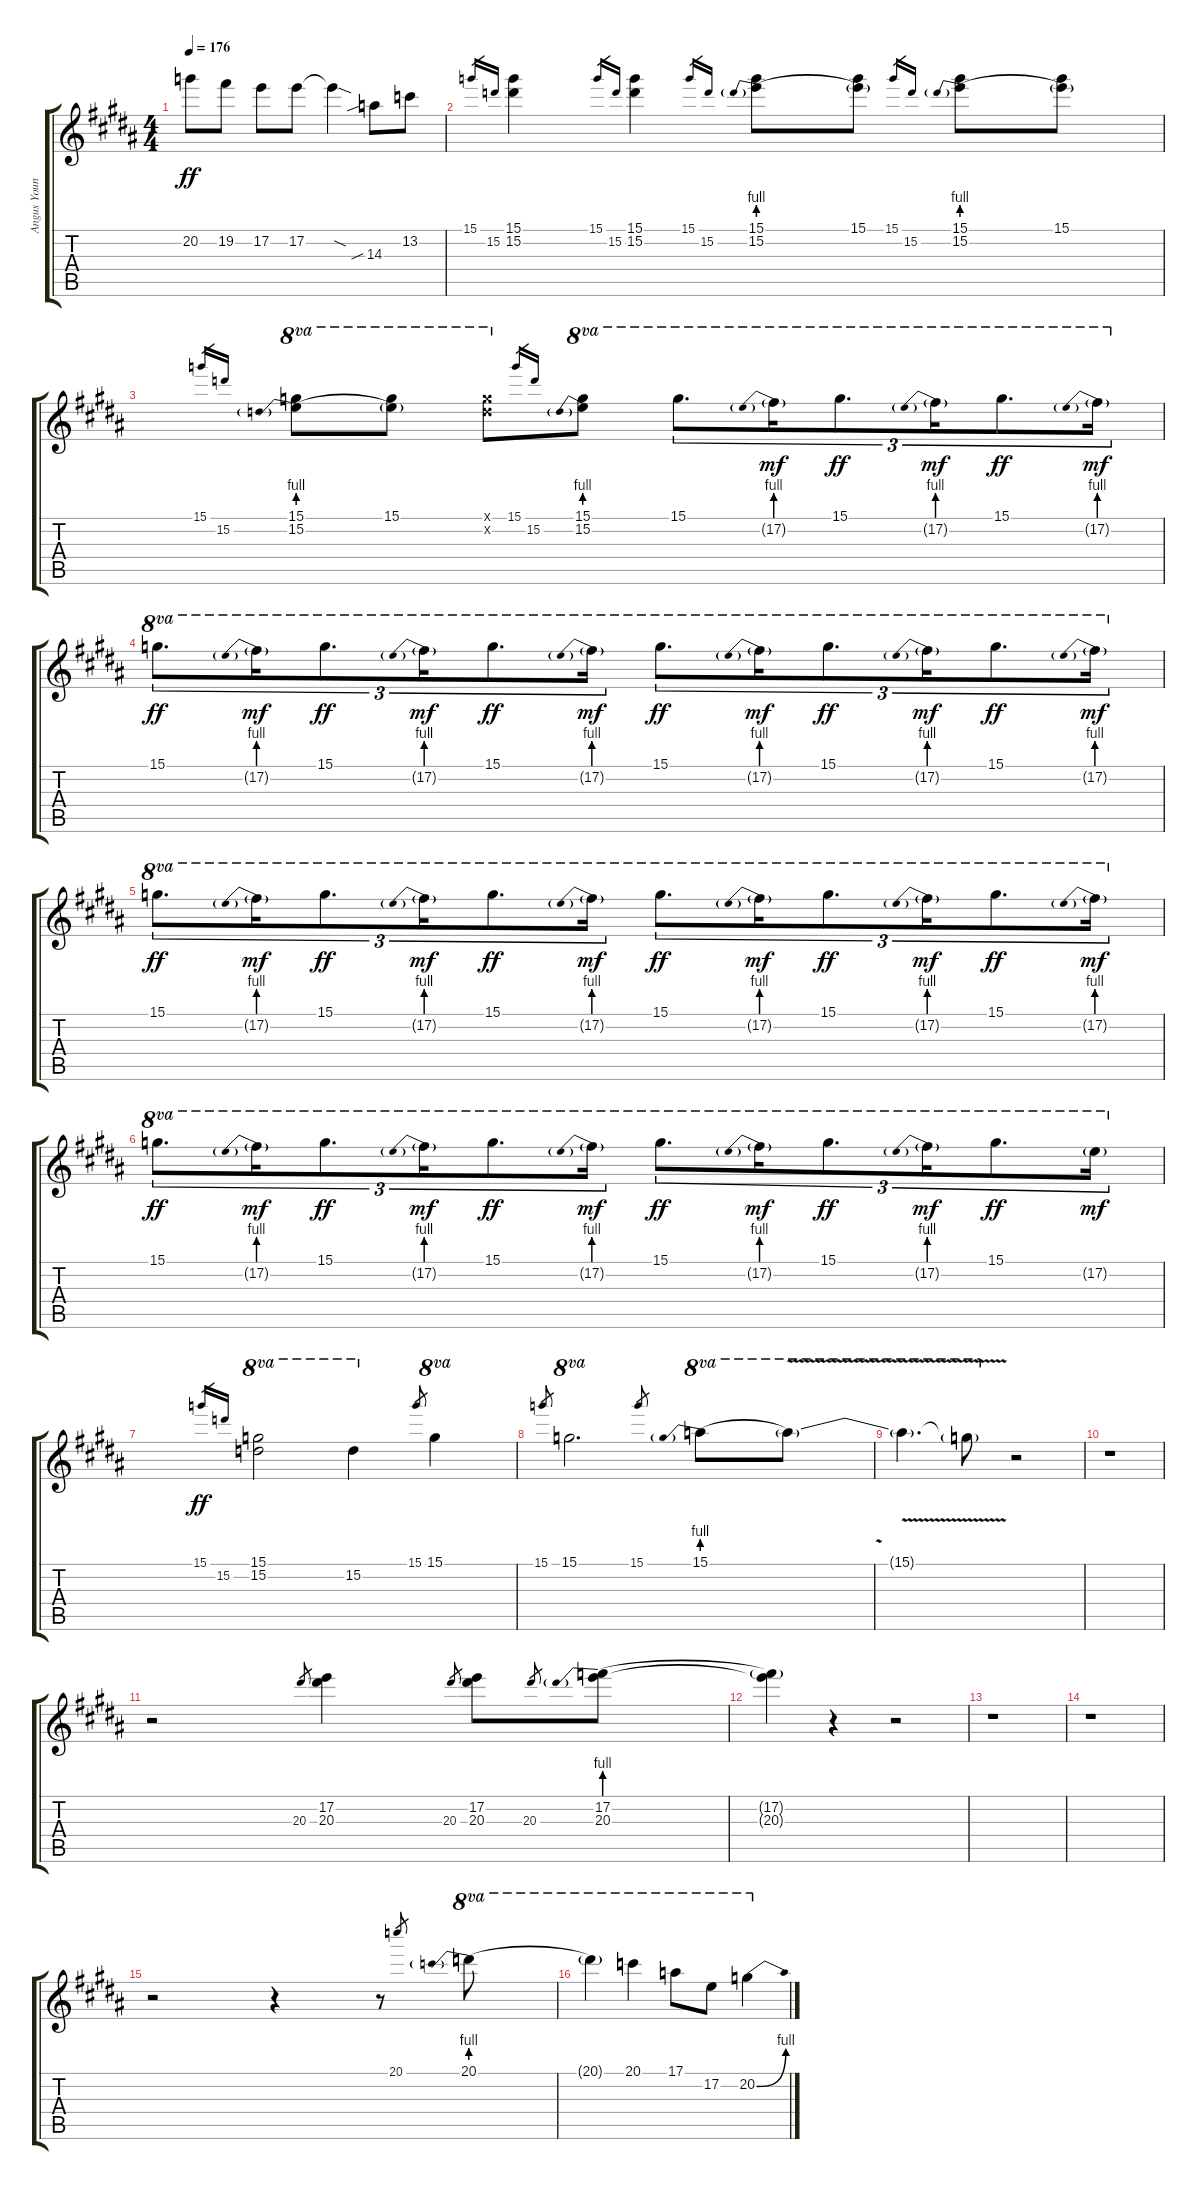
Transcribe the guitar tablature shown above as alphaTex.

\track ("Angus Young" "Angus Youn") {instrument distortionguitar}
\staff {score tabs}
\tuning (E4 B3 G3 D3 A2 E2) {hide}
\ts (4 4)
\tempo 176
\clef g2
\ks g#minor
20.2.8{dy ff} 19.2.8 17.2.8 17.2.8 17.2{sod t}.4 14.3{sib}.8 13.2.8 |
15.1.16{gr} 15.2.16{gr} (15.1 15.2).4 15.1.16{gr} 15.2.16{gr} (15.1 15.2).4 15.1.16{gr} 15.2.16{gr} (15.1 15.2{be (prebend 0 4 60 4)}).8 (15.1 15.2{t}).8 15.1.16{gr} 15.2.16{gr} (15.1 15.2{be (prebend 0 4 60 4)}).8 (15.1 15.2{t}).8 |
\ks b
15.1.16{gr} 15.2.16{gr} (15.1 15.2{be (prebend 0 4 60 4)}).8{ot 8va} (15.1 15.2{t}).8{ot 8va} (15.1{x} 15.2{x}).8{ot 8va} 15.1.16{gr} 15.2.16{gr} (15.1 15.2{be (prebend 0 4 60 4)}).8{ot 8va} 15.1.8{d tu (3 2) ot 8va} 17.2{be (prebend 0 4 60 4) g}.16{tu (3 2) ot 8va dy mf} 15.1.8{d tu (3 2) ot 8va dy ff} 17.2{be (prebend 0 4 60 4) g}.16{tu (3 2) ot 8va dy mf} 15.1.8{d tu (3 2) ot 8va dy ff} 17.2{be (prebend 0 4 60 4) g}.16{tu (3 2) ot 8va dy mf} |
\ks g#minor
15.1.8{d tu (3 2) ot 8va dy ff} 17.2{be (prebend 0 4 60 4) g}.16{tu (3 2) ot 8va dy mf} 15.1.8{d tu (3 2) ot 8va dy ff} 17.2{be (prebend 0 4 60 4) g}.16{tu (3 2) ot 8va dy mf} 15.1.8{d tu (3 2) ot 8va dy ff} 17.2{be (prebend 0 4 60 4) g}.16{tu (3 2) ot 8va dy mf} 15.1.8{d tu (3 2) ot 8va dy ff} 17.2{be (prebend 0 4 60 4) g}.16{tu (3 2) ot 8va dy mf} 15.1.8{d tu (3 2) ot 8va dy ff} 17.2{be (prebend 0 4 60 4) g}.16{tu (3 2) ot 8va dy mf} 15.1.8{d tu (3 2) ot 8va dy ff} 17.2{be (prebend 0 4 60 4) g}.16{tu (3 2) ot 8va dy mf} |
15.1.8{d tu (3 2) ot 8va dy ff} 17.2{be (prebend 0 4 60 4) g}.16{tu (3 2) ot 8va dy mf} 15.1.8{d tu (3 2) ot 8va dy ff} 17.2{be (prebend 0 4 60 4) g}.16{tu (3 2) ot 8va dy mf} 15.1.8{d tu (3 2) ot 8va dy ff} 17.2{be (prebend 0 4 60 4) g}.16{tu (3 2) ot 8va dy mf} 15.1.8{d tu (3 2) ot 8va dy ff} 17.2{be (prebend 0 4 60 4) g}.16{tu (3 2) ot 8va dy mf} 15.1.8{d tu (3 2) ot 8va dy ff} 17.2{be (prebend 0 4 60 4) g}.16{tu (3 2) ot 8va dy mf} 15.1.8{d tu (3 2) ot 8va dy ff} 17.2{be (prebend 0 4 60 4) g}.16{tu (3 2) ot 8va dy mf} |
\ks b
15.1.8{d tu (3 2) ot 8va dy ff} 17.2{be (prebend 0 4 60 4) g}.16{tu (3 2) ot 8va dy mf} 15.1.8{d tu (3 2) ot 8va dy ff} 17.2{be (prebend 0 4 60 4) g}.16{tu (3 2) ot 8va dy mf} 15.1.8{d tu (3 2) ot 8va dy ff} 17.2{be (prebend 0 4 60 4) g}.16{tu (3 2) ot 8va dy mf} 15.1.8{d tu (3 2) ot 8va dy ff} 17.2{be (prebend 0 4 60 4) g}.16{tu (3 2) ot 8va dy mf} 15.1.8{d tu (3 2) ot 8va dy ff} 17.2{be (prebend 0 4 60 4) g}.16{tu (3 2) ot 8va dy mf} 15.1.8{d tu (3 2) ot 8va dy ff} 17.2{g}.16{tu (3 2) ot 8va dy mf} |
\ks g#minor
15.1.16{gr dy ff} 15.2.16{gr} (15.1 15.2).2{ot 8va} 15.2.4{ot 8va} 15.1.8{gr} 15.1.4{ot 8va} |
\ks b
15.1.8{gr} 15.1.2{d ot 8va} 15.1.8{gr} 15.1{be (prebend 0 4 60 4)}.8{ot 8va} 15.1{v t}.8{ot 8va} |
\ks g#minor
15.1{v t}.4{d ot 8va} 15.1{v t}.8{ot 8va} r.2 |
r.1 |
\ks b
r.2 20.3.8{gr} (17.2 20.3).4 20.3.8{gr} (17.2 20.3).8 20.3.8{gr} (17.2 20.3{be (prebend 0 4 60 4)}).8 |
\ks g#minor
(17.2{t} 20.3{t}).4 r.4 r.2 |
r.1 |
\ks b
r.1 |
\ks g#minor
r.2 r.4 r.8 20.1.8{gr} 20.1{be (prebend 0 4 60 4)}.8{ot 8va} |
20.1{t}.4{ot 8va} 20.1.4{ot 8va} 17.1.8{ot 8va} 17.2.8{ot 8va} 20.2{be (bend 0 0 60 4)}.4{ot 8va}
